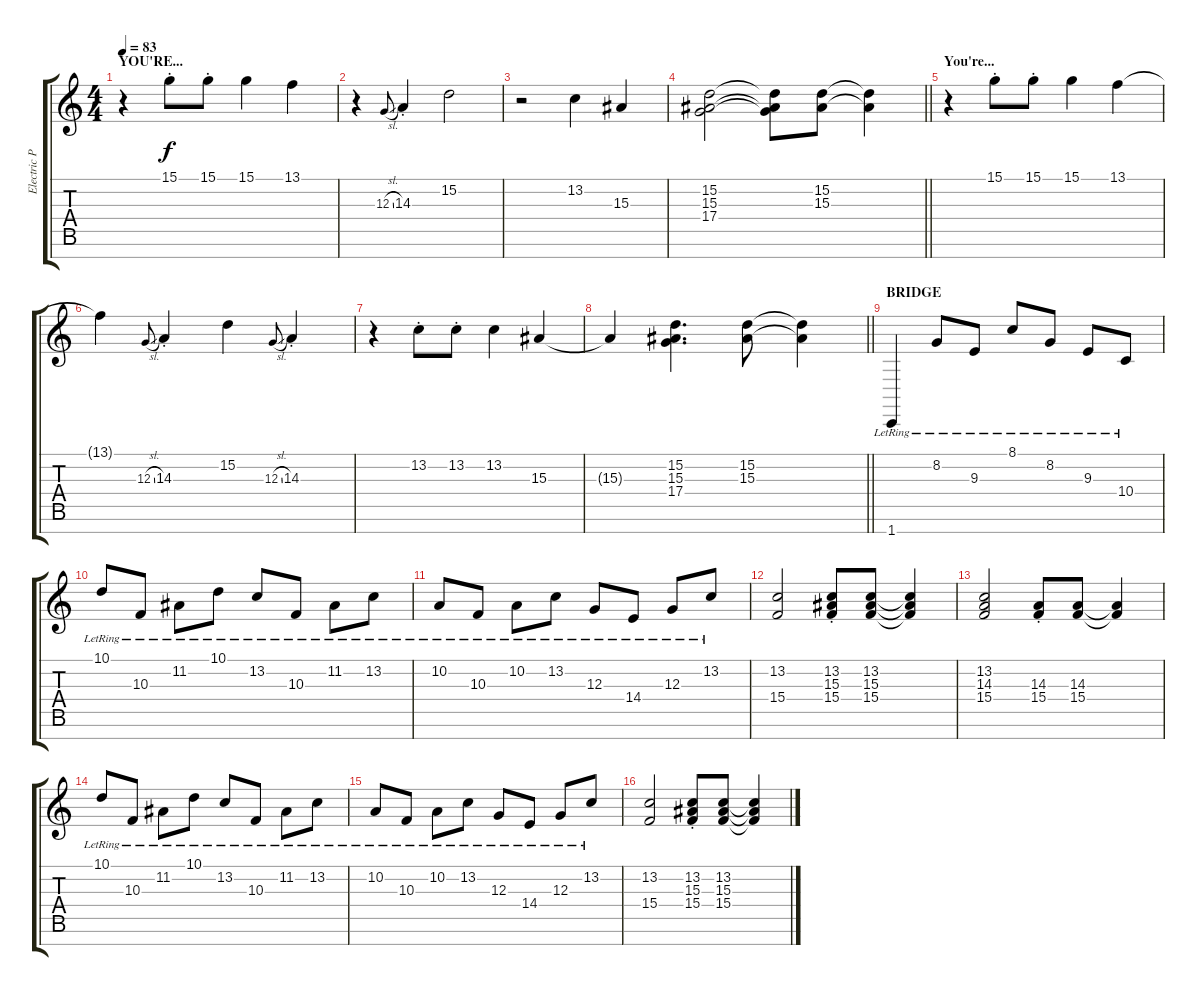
\track ("Electric Piano L (Keith)" "Electric P") {instrument electricpiano2}
\staff {score tabs}
\tuning (E4 B3 G3 D3 A2 E2 B1) {hide}
\ts (4 4)
\section ("" "YOU'RE...")
\tempo 83
\clef g2
\ks c
r.4{dy f} 15.1{st}.8 15.1{st}.8 15.1.4 13.1.4 |
r.4 12.3{sl}.8{gr onbeat} 14.3{st}.4 15.2.2 |
r.2 13.2.4 15.3.4 |
\barLineRight lightlight
(15.2 15.3 17.4).2 (15.2{t} 15.3{t} 17.4{t}).8 (15.2 15.3).8 (15.2{t} 15.3{t}).4 |
\section ("" "You're...")
r.4 15.1{st}.8 15.1{st}.8 15.1.4 13.1.4 |
13.1{t}.4 12.3{sl}.8{gr onbeat} 14.3{st}.4 15.2.4 12.3{sl}.8{gr onbeat} 14.3{st}.4 |
r.4 13.2{st}.8 13.2{st}.8 13.2.4 15.3.4 |
\barLineRight lightlight
15.3{t}.4 (15.2 15.3 17.4).4{d} (15.2 15.3).8 (15.2{t} 15.3{t}).4 |
\section ("" "BRIDGE")
1.7{lr}.4 8.2{lr}.8 9.3{lr}.8 8.1{lr}.8 8.2{lr}.8 9.3{lr}.8 10.4{lr}.8 |
10.1{lr}.8 10.3{lr}.8 11.2{lr}.8 10.1{lr}.8 13.2{lr}.8 10.3{lr}.8 11.2{lr}.8 13.2{lr}.8 |
10.2{lr}.8 10.3{lr}.8 10.2{lr}.8 13.2{lr}.8 12.3{lr}.8 14.4{lr}.8 12.3{lr}.8 13.2{lr}.8 |
(13.2 15.4).2 (13.2{st} 15.3 15.4).8 (13.2 15.3 15.4).8 (13.2{t} 15.3{t} 15.4{t}).4 |
(13.2 14.3 15.4).2 (14.3{st} 15.4).8 (14.3 15.4).8 (14.3{t} 15.4{t}).4 |
10.1{lr}.8 10.3{lr}.8 11.2{lr}.8 10.1{lr}.8 13.2{lr}.8 10.3{lr}.8 11.2{lr}.8 13.2{lr}.8 |
10.2{lr}.8 10.3{lr}.8 10.2{lr}.8 13.2{lr}.8 12.3{lr}.8 14.4{lr}.8 12.3{lr}.8 13.2{lr}.8 |
(13.2 15.4).2 (13.2{st} 15.3 15.4).8 (13.2 15.3 15.4).8 (13.2{t} 15.3{t} 15.4{t}).4
